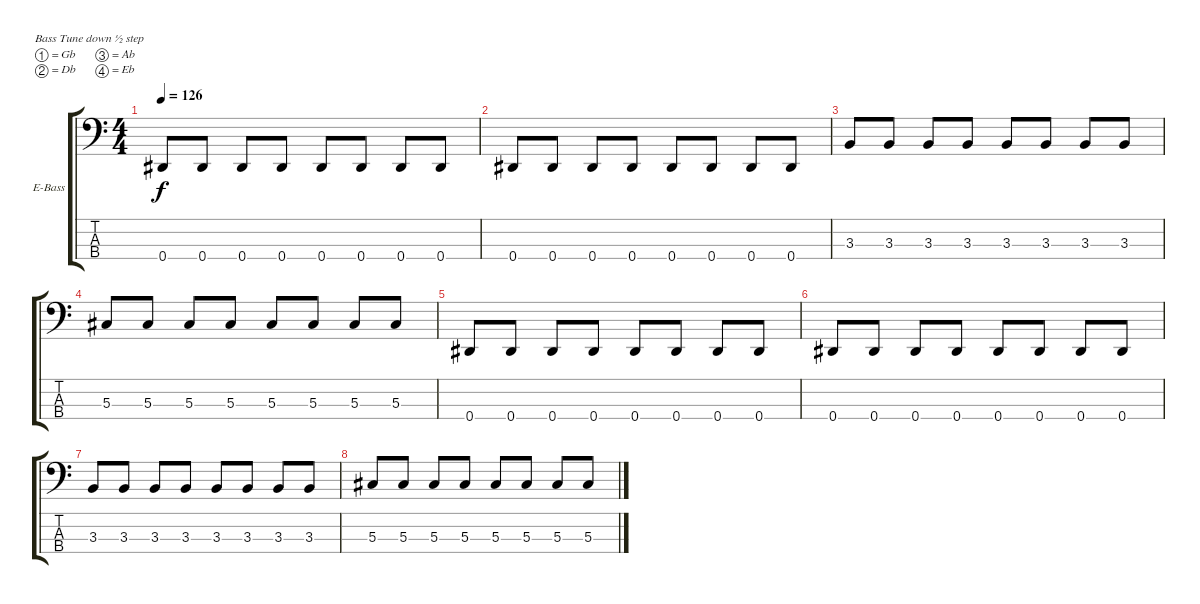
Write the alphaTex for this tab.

\bracketExtendMode groupsimilarinstruments
\firstSystemTrackNameOrientation horizontal
\otherSystemsTrackNameOrientation horizontal
\track ("Bass" "E-Bass") {instrument electricbasspick}
\staff {score tabs}
\tuning (Gb2 Db2 Ab1 Eb1)
\ts (4 4)
\tempo 126
\clef f4
\ks c
0.4.8{dy f} 0.4.8 0.4.8 0.4.8 0.4.8 0.4.8 0.4.8 0.4.8 |
0.4.8 0.4.8 0.4.8 0.4.8 0.4.8 0.4.8 0.4.8 0.4.8 |
3.3.8 3.3.8 3.3.8 3.3.8 3.3.8 3.3.8 3.3.8 3.3.8 |
5.3.8 5.3.8 5.3.8 5.3.8 5.3.8 5.3.8 5.3.8 5.3.8 |
0.4.8 0.4.8 0.4.8 0.4.8 0.4.8 0.4.8 0.4.8 0.4.8 |
0.4.8 0.4.8 0.4.8 0.4.8 0.4.8 0.4.8 0.4.8 0.4.8 |
3.3.8 3.3.8 3.3.8 3.3.8 3.3.8 3.3.8 3.3.8 3.3.8 |
5.3.8 5.3.8 5.3.8 5.3.8 5.3.8 5.3.8 5.3.8 5.3.8
